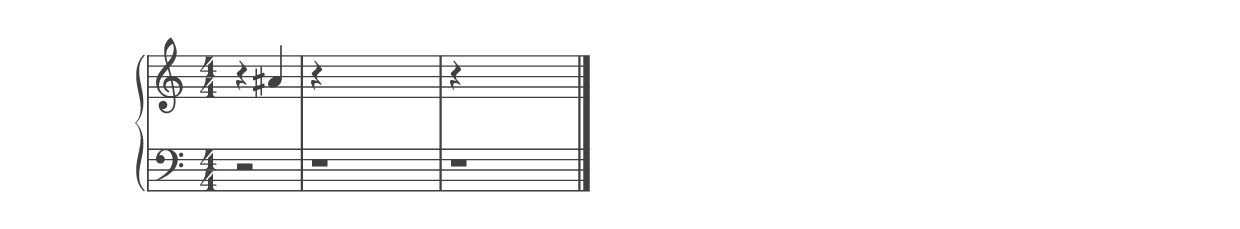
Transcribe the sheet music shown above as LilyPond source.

%% ----------------------------------------------------------------------------
%% Generated on: 2019 January 05
%% Note Name: A4#
%% Octave: 4
%% Clef: treble
%% Filename: 086-50-4-treble-A4#
%% ----------------------------------------------------------------------------

\version "2.19.82"

\include "../piano_note_colors.ly"

\header {
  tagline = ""
}

upper = {
  \clef treble
  \numericTimeSignature
  % treble note
  r4 ais'4
  % treble octave (hidden)
  r4 \hideNotes ais4 ais'4 ais''4
  % treble octave (hidden) repeat
  \unHideNotes
  r4 \hideNotes ais4 ais'4 ais''4
  \bar "|."
}

lower = {
  \clef bass
  \numericTimeSignature
  % bass note in color
  r2
  % bass octave (hidden)
  r1
  % bass octave (hidden) repeat
  \unHideNotes
  r1
}

\score {
  \new PianoStaff <<
    \context Score
    \applyContext #(override-color-for-all-grobs default-black)
    \time 4/4
    \partial 2
    \new Staff = upper { \upper }
    \new Staff = lower { \lower }
  >>
  \layout { }
  \midi { }
}